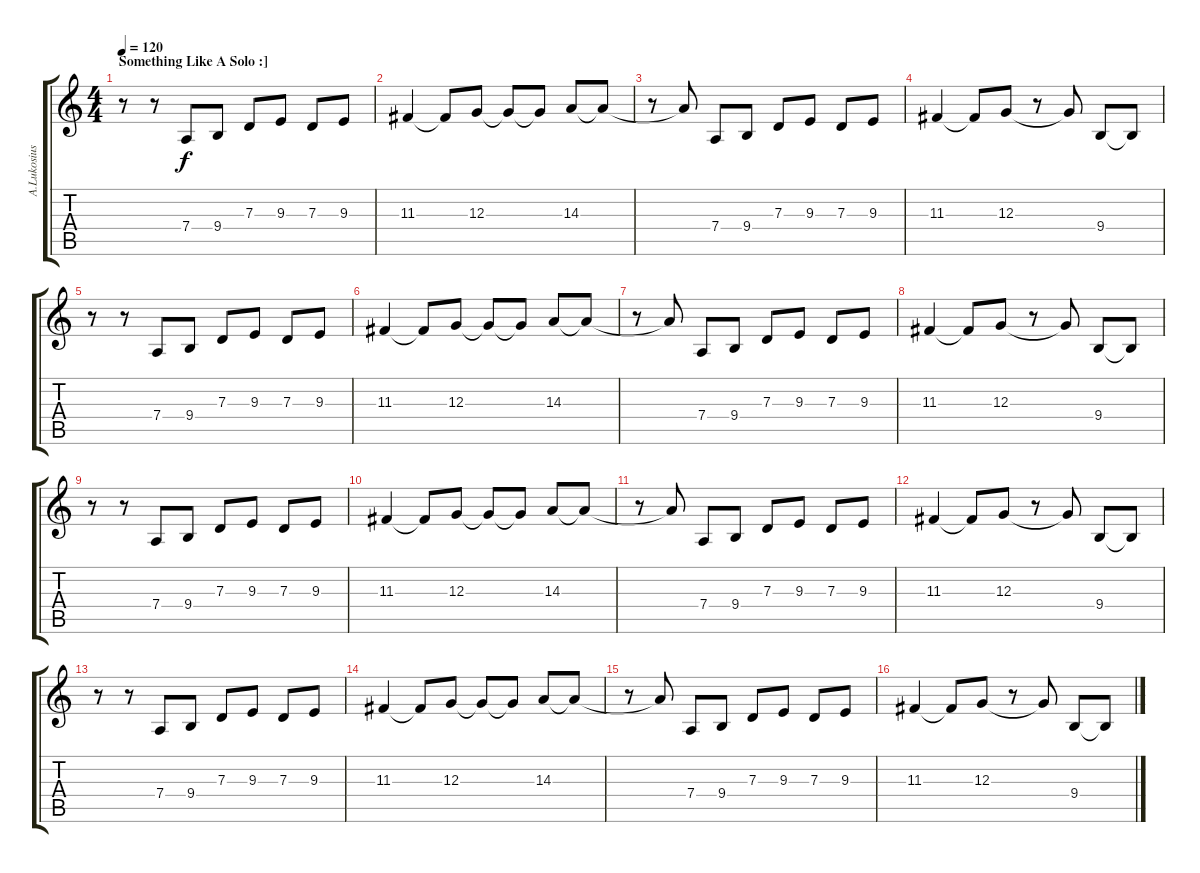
\track ("A.Lukosius O}" "A.Lukosius") {instrument fx7echoes}
\staff {score tabs}
\tuning (E4 B3 G3 D3 A2 E2) {hide}
\ts (4 4)
\section ("" "Something Like A Solo :]")
\tempo 120
\clef g2
\ks c
r.8{dy f volume 10 balance 11 instrument lead1square} r.8 7.4.8 9.4.8 7.3.8 9.3.8 7.3.8 9.3.8 |
11.3.4 11.3{t}.8 12.3.8 12.3{t}.8 12.3{t}.8 14.3.8 14.3{t}.8 |
r.8{volume 10 balance 11 instrument lead1square} 14.3{t}.8 7.4.8 9.4.8 7.3.8 9.3.8 7.3.8 9.3.8 |
11.3.4 11.3{t}.8 12.3.8 r.8 12.3{t}.8 9.4.8 9.4{t}.8 |
r.8{volume 10 balance 11 instrument lead1square} r.8 7.4.8 9.4.8 7.3.8 9.3.8 7.3.8 9.3.8 |
11.3.4 11.3{t}.8 12.3.8 12.3{t}.8 12.3{t}.8 14.3.8 14.3{t}.8 |
r.8{volume 10 balance 11 instrument lead1square} 14.3{t}.8 7.4.8 9.4.8 7.3.8 9.3.8 7.3.8 9.3.8 |
11.3.4 11.3{t}.8 12.3.8 r.8 12.3{t}.8 9.4.8 9.4{t}.8 |
r.8{volume 10 balance 11 instrument lead1square} r.8 7.4.8 9.4.8 7.3.8 9.3.8 7.3.8 9.3.8 |
11.3.4 11.3{t}.8 12.3.8 12.3{t}.8 12.3{t}.8 14.3.8 14.3{t}.8 |
r.8{volume 10 balance 11 instrument lead1square} 14.3{t}.8 7.4.8 9.4.8 7.3.8 9.3.8 7.3.8 9.3.8 |
11.3.4 11.3{t}.8 12.3.8 r.8 12.3{t}.8 9.4.8 9.4{t}.8 |
r.8{volume 10 balance 11 instrument lead1square} r.8 7.4.8 9.4.8 7.3.8 9.3.8 7.3.8 9.3.8 |
11.3.4 11.3{t}.8 12.3.8 12.3{t}.8 12.3{t}.8 14.3.8 14.3{t}.8 |
r.8{volume 10 balance 11 instrument lead1square} 14.3{t}.8 7.4.8 9.4.8 7.3.8 9.3.8 7.3.8 9.3.8 |
11.3.4 11.3{t}.8 12.3.8 r.8 12.3{t}.8 9.4.8 9.4{t}.8
